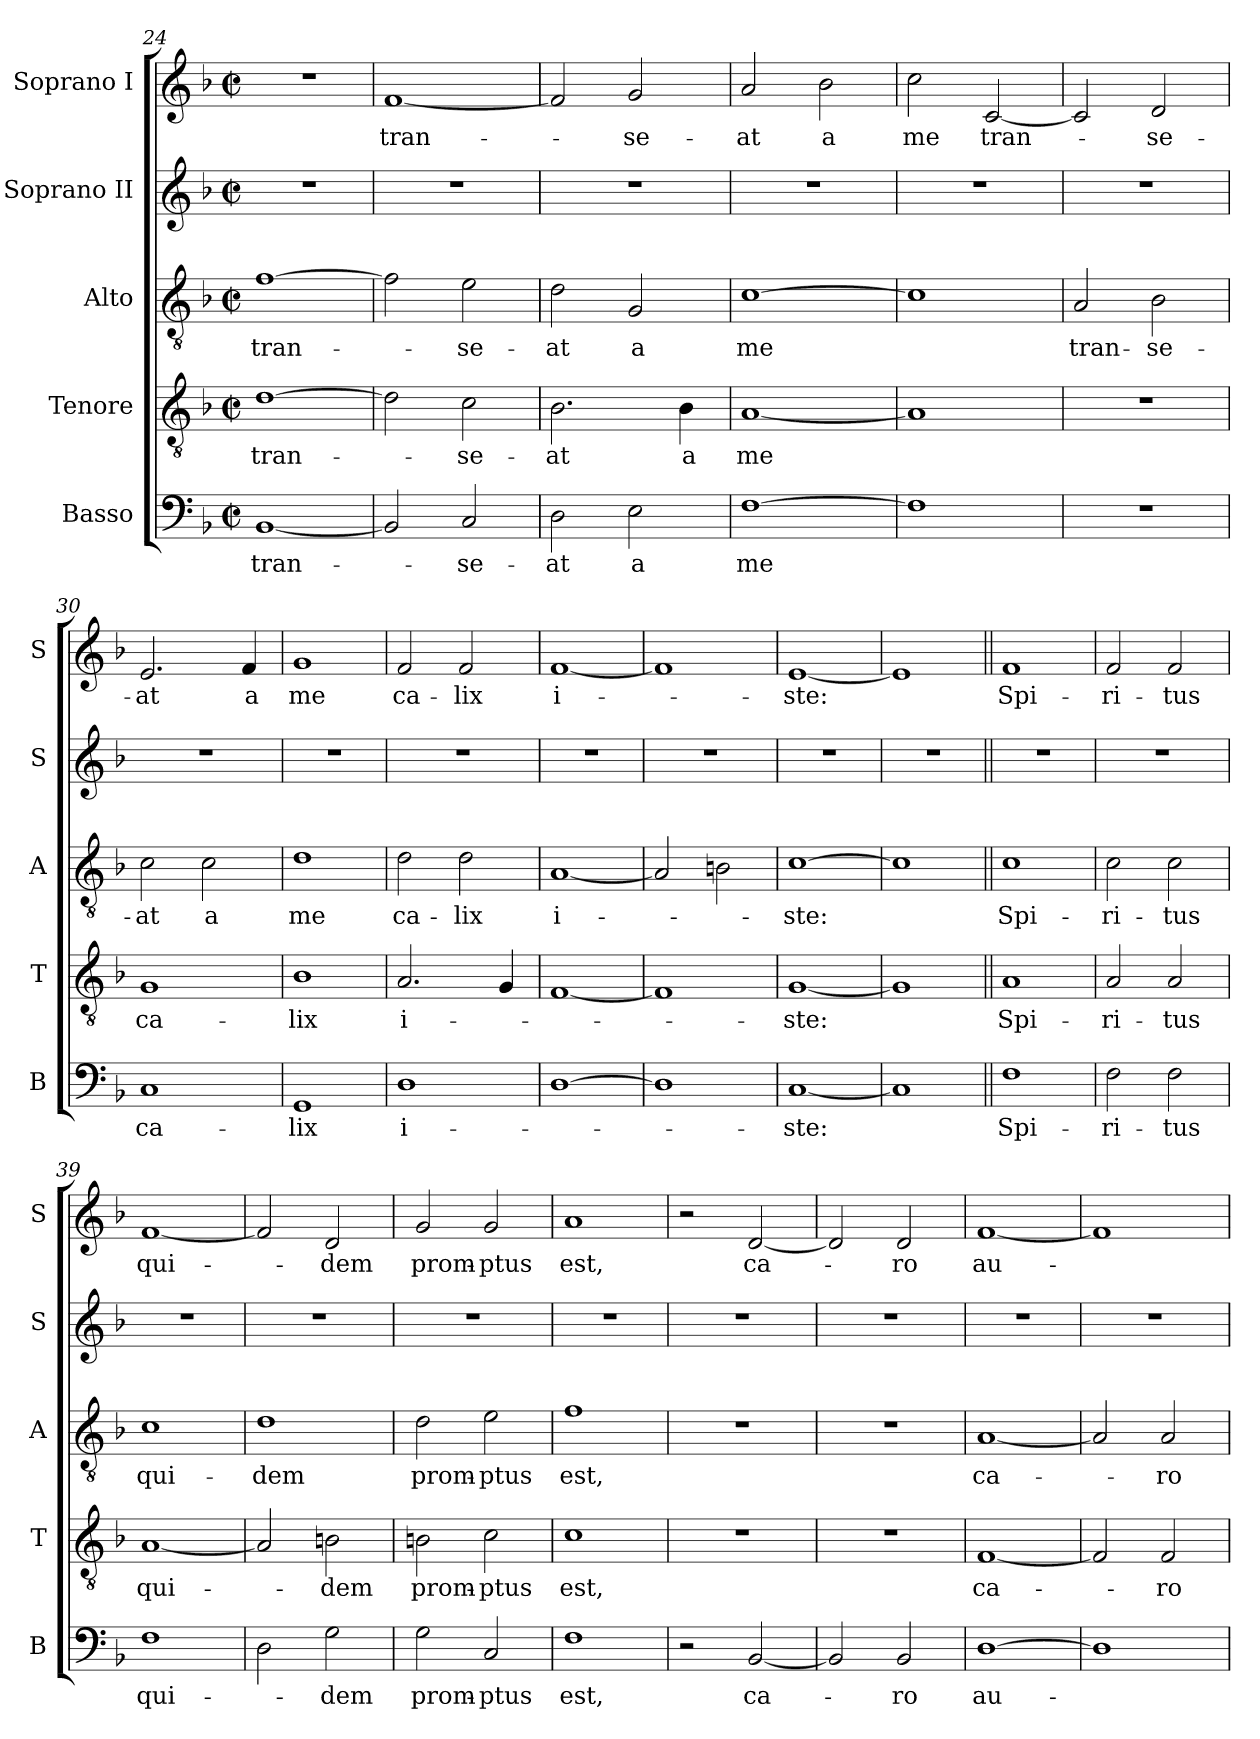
**kern	**text	**kern	**text	**kern	**text	**kern	**kern	**text
*part5	*part5	*part4	*part4	*part3	*part3	*part2	*part1	*part1
*staff5	*staff5	*staff4	*staff4	*staff3	*staff3	*staff2	*staff1	*staff1
*I"Basso	*	*I"Tenore	*	*I"Alto	*	*I"Soprano II	*I"Soprano I	*
*I'B	*	*I'T	*	*I'A	*	*I'S	*I'S	*
*clefF4	*	*clefGv2	*	*clefGv2	*	*clefG2	*clefG2	*
*k[b-]	*	*k[b-]	*	*k[b-]	*	*k[b-]	*k[b-]	*
*M2/2	*	*M2/2	*	*M2/2	*	*M2/2	*M2/2	*
*met(c|)	*	*met(c|)	*	*met(c|)	*	*met(c|)	*met(c|)	*
=24	=24	=24	=24	=24	=24	=24	=24	=24
[1BB-	tran-	[1d	tran-	[1f	tran-	1r	1r	.
=25	=25	=25	=25	=25	=25	=25	=25	=25
2BB-/]	.	2d\]	.	2f\]	.	1r	[1f	tran-
2C/	-se-	2c\	-se-	2e\	-se-	.	.	.
=26	=26	=26	=26	=26	=26	=26	=26	=26
2D\	-at	2.B-\	-at	2d\	-at	1r	2f/]	.
2E\	a	.	.	2G/	a	.	2g/	-se-
.	.	4B-\	a	.	.	.	.	.
=27	=27	=27	=27	=27	=27	=27	=27	=27
[1F	me	[1A	me	[1c	me	1r	2a/	-at
.	.	.	.	.	.	.	2b-\	a
=28	=28	=28	=28	=28	=28	=28	=28	=28
1F]	.	1A]	.	1c]	.	1r	2cc\	me
.	.	.	.	.	.	.	[2c/	tran-
=29	=29	=29	=29	=29	=29	=29	=29	=29
1r	.	1r	.	2A/	tran-	1r	2c/]	.
.	.	.	.	2B-\	-se-	.	2d/	-se-
=30	=30	=30	=30	=30	=30	=30	=30	=30
1C	ca-	1G	ca-	2c\	-at	1r	2.e/	-at
.	.	.	.	2c\	a	.	.	.
.	.	.	.	.	.	.	4f/	a
=31	=31	=31	=31	=31	=31	=31	=31	=31
1GG	-lix	1B-	-lix	1d	me	1r	1g	me
=32	=32	=32	=32	=32	=32	=32	=32	=32
1D	i-	2.A/	i-	2d\	ca-	1r	2f/	ca-
.	.	.	.	2d\	-lix	.	2f/	-lix
.	.	4G/	.	.	.	.	.	.
=33	=33	=33	=33	=33	=33	=33	=33	=33
[1D	.	[1F	.	[1A	i-	1r	[1f	i-
=34	=34	=34	=34	=34	=34	=34	=34	=34
1D]	.	1F]	.	2A/]	.	1r	1f]	.
.	.	.	.	2Bn\	.	.	.	.
=35	=35	=35	=35	=35	=35	=35	=35	=35
[1C	-ste:	[1G	-ste:	[1c	-ste:	1r	[1e	-ste:
=36	=36	=36	=36	=36	=36	=36	=36	=36
1C]	.	1G]	.	1c]	.	1r	1e]	.
=37||	=37||	=37||	=37||	=37||	=37||	=37||	=37||	=37||
1F	Spi-	1A	Spi-	1c	Spi-	1r	1f	Spi-
=38	=38	=38	=38	=38	=38	=38	=38	=38
2F\	-ri-	2A/	-ri-	2c\	-ri-	1r	2f/	-ri-
2F\	-tus	2A/	-tus	2c\	-tus	.	2f/	-tus
=39	=39	=39	=39	=39	=39	=39	=39	=39
1F	qui-	[1A	qui-	1c	qui-	1r	[1f	qui-
=40	=40	=40	=40	=40	=40	=40	=40	=40
2D\	.	2A/]	.	1d	-dem	1r	2f/]	.
2G\	-dem	2Bn\	-dem	.	.	.	2d/	-dem
=41	=41	=41	=41	=41	=41	=41	=41	=41
2G\	prom-	2Bn\	prom-	2d\	prom-	1r	2g/	prom-
2C/	-ptus	2c\	-ptus	2e\	-ptus	.	2g/	-ptus
=42	=42	=42	=42	=42	=42	=42	=42	=42
1F	est,	1c	est,	1f	est,	1r	1a	est,
=43	=43	=43	=43	=43	=43	=43	=43	=43
2r	.	1r	.	1r	.	1r	2r	.
[2BB-/	ca-	.	.	.	.	.	[2d/	ca-
=44	=44	=44	=44	=44	=44	=44	=44	=44
2BB-/]	.	1r	.	1r	.	1r	2d/]	.
2BB-/	-ro	.	.	.	.	.	2d/	-ro
=45	=45	=45	=45	=45	=45	=45	=45	=45
[1D	au-	[1F	ca-	[1A	ca-	1r	[1f	au-
=46	=46	=46	=46	=46	=46	=46	=46	=46
1D]	.	2F/]	.	2A/]	.	1r	1f]	.
.	.	2F/	-ro	2A/	-ro	.	.	.
=	=	=	=	=	=	=	=	=
*-	*-	*-	*-	*-	*-	*-	*-	*-
